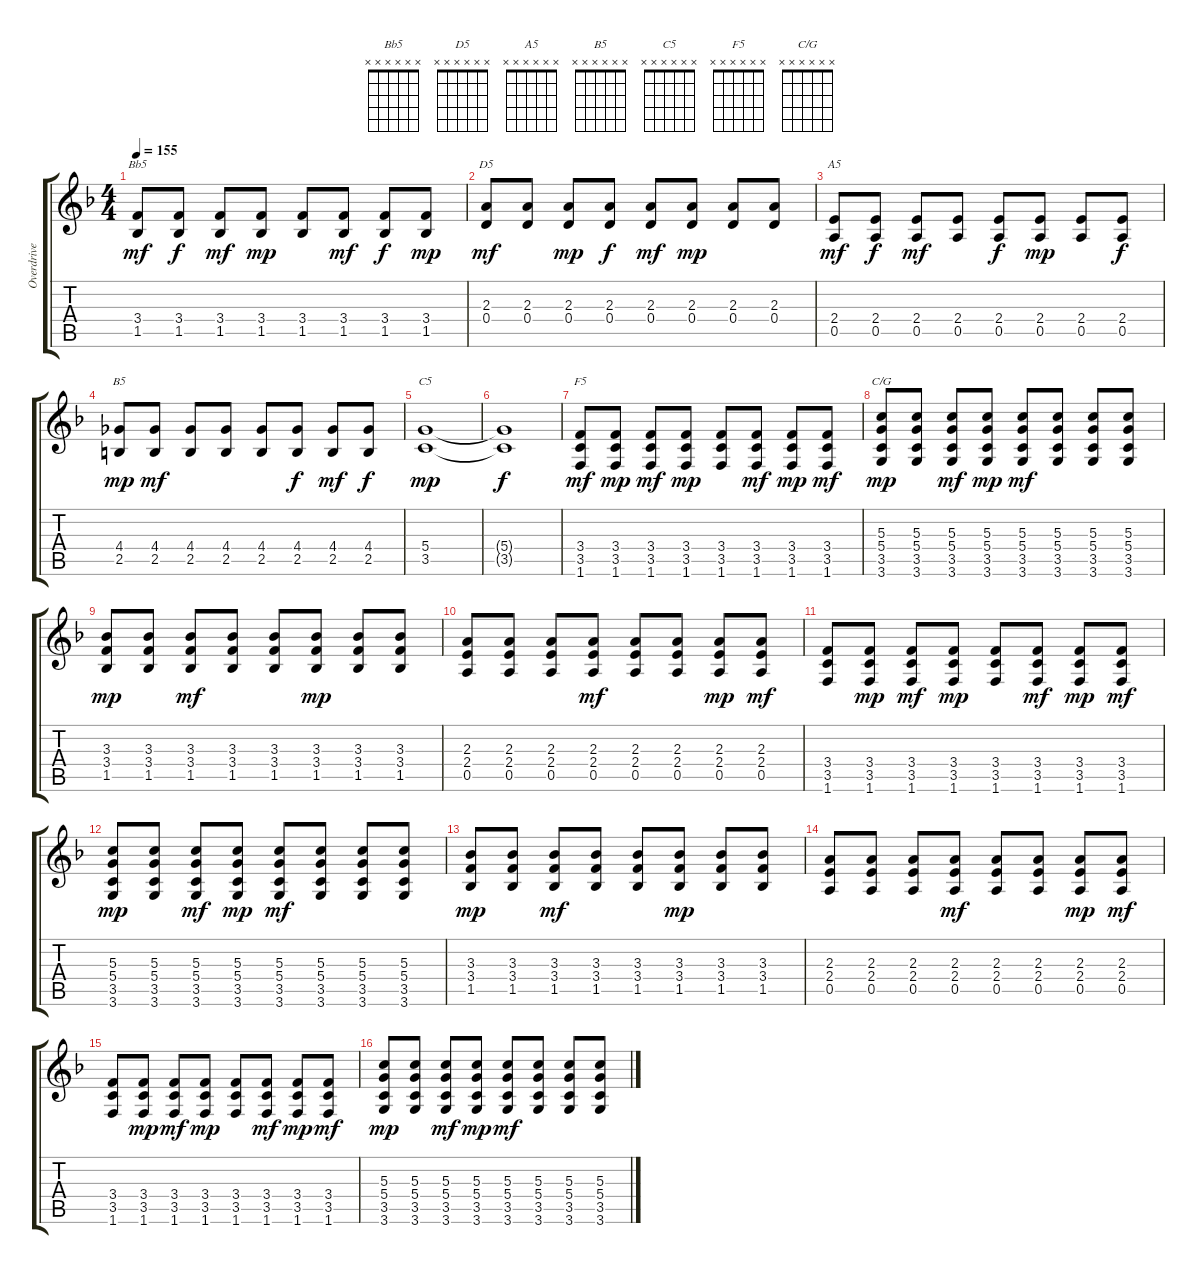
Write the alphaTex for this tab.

\track ("Overdrive Guitar" "Overdrive ") {instrument overdrivenguitar}
\staff {score tabs}
\tuning (E4 B3 G3 D3 A2 E2) {hide}
\chord ("Bb5" x x x x x x)
\chord ("D5" x x x x x x)
\chord ("A5" x x x x x x)
\chord ("B5" x x x x x x)
\chord ("C5" x x x x x x)
\chord ("F5" x x x x x x)
\chord ("C/G" x x x x x x)
\ts (4 4)
\tempo 155
\clef g2
\ks f
(3.4 1.5).8{ch "Bb5" dy mf} (3.4 1.5).8{dy f} (3.4 1.5).8{dy mf} (3.4 1.5).8{dy mp} (3.4 1.5).8 (3.4 1.5).8{dy mf} (3.4 1.5).8{dy f} (3.4 1.5).8{dy mp} |
(2.3 0.4).8{ch "D5" dy mf} (2.3 0.4).8 (2.3 0.4).8{dy mp} (2.3 0.4).8{dy f} (2.3 0.4).8{dy mf} (2.3 0.4).8{dy mp} (2.3 0.4).8 (2.3 0.4).8 |
(2.4 0.5).8{ch "A5" dy mf} (2.4 0.5).8{dy f} (2.4 0.5).8{dy mf} (2.4 0.5).8 (2.4 0.5).8{dy f} (2.4 0.5).8{dy mp} (2.4 0.5).8 (2.4 0.5).8{dy f} |
(4.4 2.5).8{ch "B5" dy mp} (4.4 2.5).8{dy mf} (4.4 2.5).8 (4.4 2.5).8 (4.4 2.5).8 (4.4 2.5).8{dy f} (4.4 2.5).8{dy mf} (4.4 2.5).8{dy f} |
(5.4 3.5).1{ch "C5" dy mp} |
(5.4{t} 3.5{t}).1{dy f} |
(3.4 3.5 1.6).8{ch "F5" dy mf} (3.4 3.5 1.6).8{dy mp} (3.4 3.5 1.6).8{dy mf} (3.4 3.5 1.6).8{dy mp} (3.4 3.5 1.6).8 (3.4 3.5 1.6).8{dy mf} (3.4 3.5 1.6).8{dy mp} (3.4 3.5 1.6).8{dy mf} |
(5.3 5.4 3.5 3.6).8{ch "C/G" dy mp} (5.3 5.4 3.5 3.6).8 (5.3 5.4 3.5 3.6).8{dy mf} (5.3 5.4 3.5 3.6).8{dy mp} (5.3 5.4 3.5 3.6).8{dy mf} (5.3 5.4 3.5 3.6).8 (5.3 5.4 3.5 3.6).8 (5.3 5.4 3.5 3.6).8 |
(3.3 3.4 1.5).8{dy mp} (3.3 3.4 1.5).8 (3.3 3.4 1.5).8{dy mf} (3.3 3.4 1.5).8 (3.3 3.4 1.5).8 (3.3 3.4 1.5).8{dy mp} (3.3 3.4 1.5).8 (3.3 3.4 1.5).8 |
(2.3 2.4 0.5).8 (2.3 2.4 0.5).8 (2.3 2.4 0.5).8 (2.3 2.4 0.5).8{dy mf} (2.3 2.4 0.5).8 (2.3 2.4 0.5).8 (2.3 2.4 0.5).8{dy mp} (2.3 2.4 0.5).8{dy mf} |
(3.4 3.5 1.6).8 (3.4 3.5 1.6).8{dy mp} (3.4 3.5 1.6).8{dy mf} (3.4 3.5 1.6).8{dy mp} (3.4 3.5 1.6).8 (3.4 3.5 1.6).8{dy mf} (3.4 3.5 1.6).8{dy mp} (3.4 3.5 1.6).8{dy mf} |
(5.3 5.4 3.5 3.6).8{dy mp} (5.3 5.4 3.5 3.6).8 (5.3 5.4 3.5 3.6).8{dy mf} (5.3 5.4 3.5 3.6).8{dy mp} (5.3 5.4 3.5 3.6).8{dy mf} (5.3 5.4 3.5 3.6).8 (5.3 5.4 3.5 3.6).8 (5.3 5.4 3.5 3.6).8 |
(3.3 3.4 1.5).8{dy mp} (3.3 3.4 1.5).8 (3.3 3.4 1.5).8{dy mf} (3.3 3.4 1.5).8 (3.3 3.4 1.5).8 (3.3 3.4 1.5).8{dy mp} (3.3 3.4 1.5).8 (3.3 3.4 1.5).8 |
(2.3 2.4 0.5).8 (2.3 2.4 0.5).8 (2.3 2.4 0.5).8 (2.3 2.4 0.5).8{dy mf} (2.3 2.4 0.5).8 (2.3 2.4 0.5).8 (2.3 2.4 0.5).8{dy mp} (2.3 2.4 0.5).8{dy mf} |
(3.4 3.5 1.6).8 (3.4 3.5 1.6).8{dy mp} (3.4 3.5 1.6).8{dy mf} (3.4 3.5 1.6).8{dy mp} (3.4 3.5 1.6).8 (3.4 3.5 1.6).8{dy mf} (3.4 3.5 1.6).8{dy mp} (3.4 3.5 1.6).8{dy mf} |
(5.3 5.4 3.5 3.6).8{dy mp} (5.3 5.4 3.5 3.6).8 (5.3 5.4 3.5 3.6).8{dy mf} (5.3 5.4 3.5 3.6).8{dy mp} (5.3 5.4 3.5 3.6).8{dy mf} (5.3 5.4 3.5 3.6).8 (5.3 5.4 3.5 3.6).8 (5.3 5.4 3.5 3.6).8
